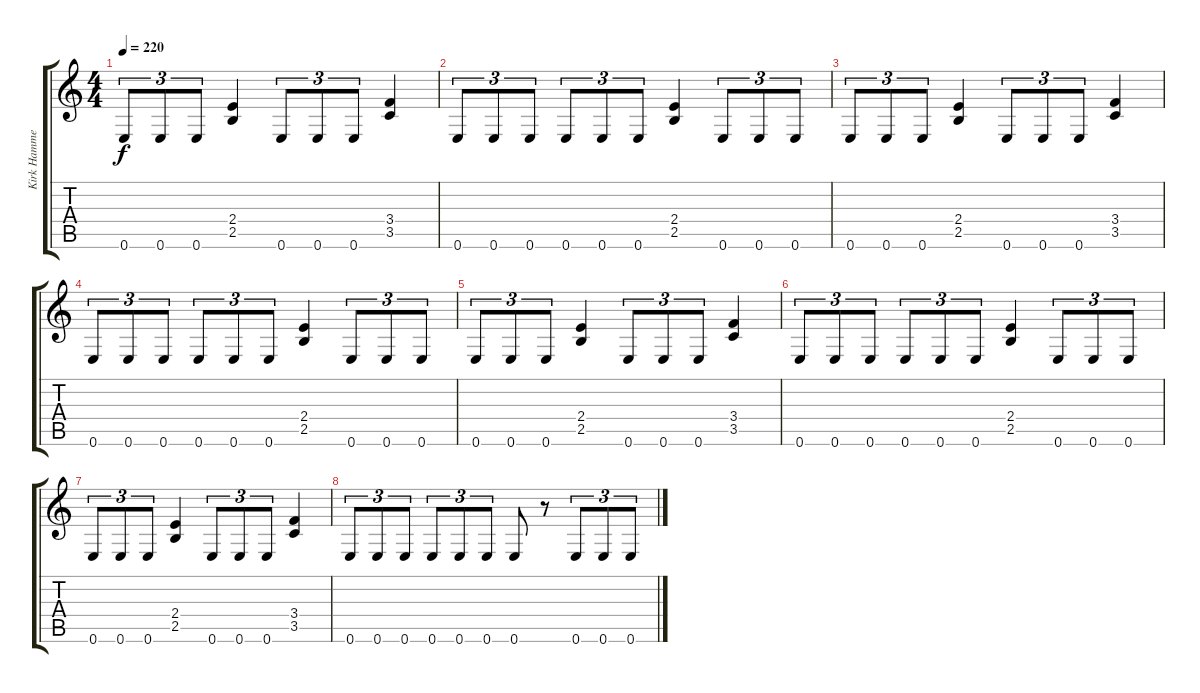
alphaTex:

\track ("Kirk Hammet" "Kirk Hamme") {instrument overdrivenguitar}
\staff {score tabs}
\tuning (E4 B3 G3 D3 A2 E2) {hide}
\ts (4 4)
\tempo 220
\clef g2
\ks c
0.6.8{tu (3 2) dy f} 0.6.8{tu (3 2)} 0.6.8{tu (3 2)} (2.4 2.5).4 0.6.8{tu (3 2)} 0.6.8{tu (3 2)} 0.6.8{tu (3 2)} (3.4 3.5).4 |
0.6.8{tu (3 2)} 0.6.8{tu (3 2)} 0.6.8{tu (3 2)} 0.6.8{tu (3 2)} 0.6.8{tu (3 2)} 0.6.8{tu (3 2)} (2.4 2.5).4 0.6.8{tu (3 2)} 0.6.8{tu (3 2)} 0.6.8{tu (3 2)} |
0.6.8{tu (3 2)} 0.6.8{tu (3 2)} 0.6.8{tu (3 2)} (2.4 2.5).4 0.6.8{tu (3 2)} 0.6.8{tu (3 2)} 0.6.8{tu (3 2)} (3.4 3.5).4 |
0.6.8{tu (3 2)} 0.6.8{tu (3 2)} 0.6.8{tu (3 2)} 0.6.8{tu (3 2)} 0.6.8{tu (3 2)} 0.6.8{tu (3 2)} (2.4 2.5).4 0.6.8{tu (3 2)} 0.6.8{tu (3 2)} 0.6.8{tu (3 2)} |
0.6.8{tu (3 2)} 0.6.8{tu (3 2)} 0.6.8{tu (3 2)} (2.4 2.5).4 0.6.8{tu (3 2)} 0.6.8{tu (3 2)} 0.6.8{tu (3 2)} (3.4 3.5).4 |
0.6.8{tu (3 2)} 0.6.8{tu (3 2)} 0.6.8{tu (3 2)} 0.6.8{tu (3 2)} 0.6.8{tu (3 2)} 0.6.8{tu (3 2)} (2.4 2.5).4 0.6.8{tu (3 2)} 0.6.8{tu (3 2)} 0.6.8{tu (3 2)} |
0.6.8{tu (3 2)} 0.6.8{tu (3 2)} 0.6.8{tu (3 2)} (2.4 2.5).4 0.6.8{tu (3 2)} 0.6.8{tu (3 2)} 0.6.8{tu (3 2)} (3.4 3.5).4 |
0.6.8{tu (3 2)} 0.6.8{tu (3 2)} 0.6.8{tu (3 2)} 0.6.8{tu (3 2)} 0.6.8{tu (3 2)} 0.6.8{tu (3 2)} 0.6.8 r.8 0.6.8{tu (3 2)} 0.6.8{tu (3 2)} 0.6.8{tu (3 2)}
